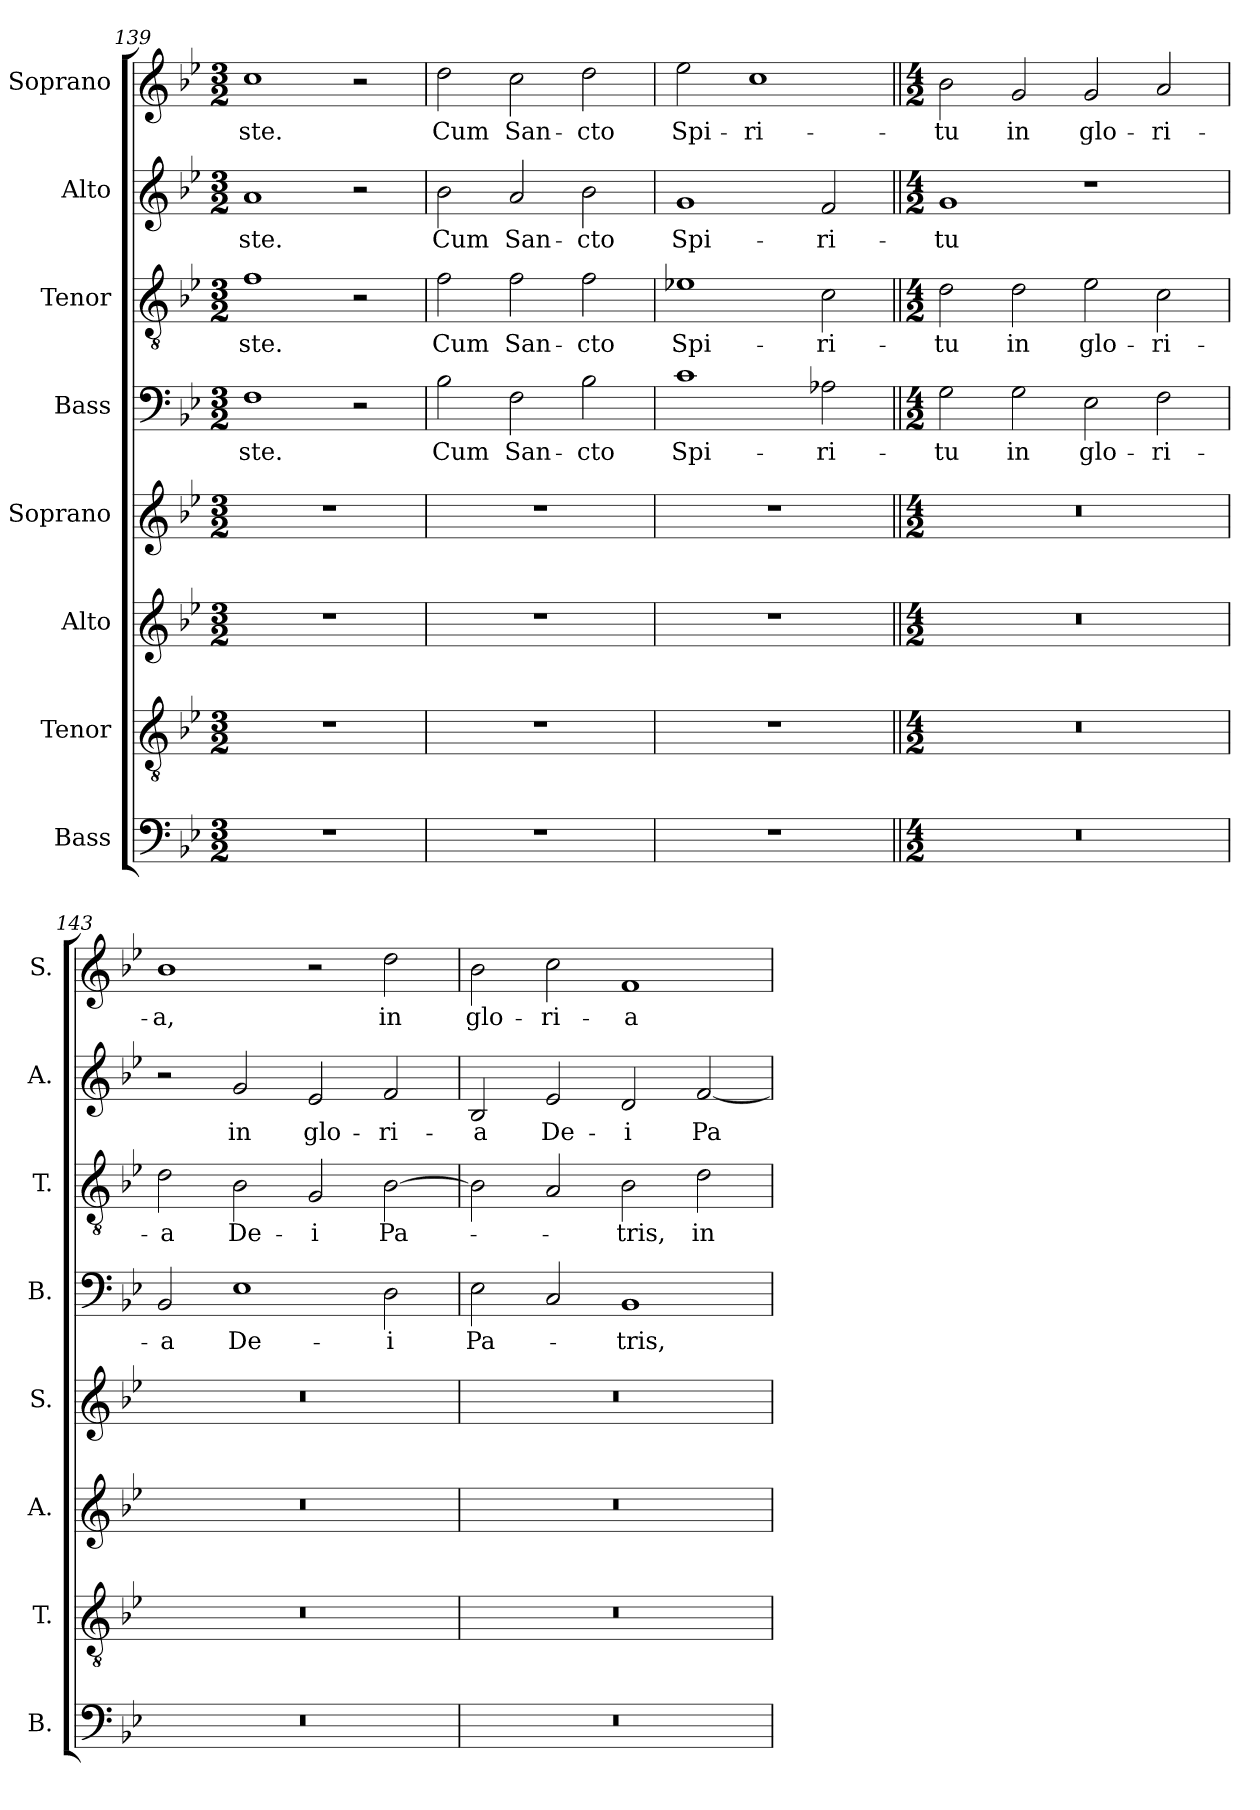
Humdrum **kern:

**kern	**kern	**kern	**kern	**kern	**text	**kern	**text	**kern	**text	**kern	**text
*part8	*part7	*part6	*part5	*part4	*part4	*part3	*part3	*part2	*part2	*part1	*part1
*staff8	*staff7	*staff6	*staff5	*staff4	*staff4	*staff3	*staff3	*staff2	*staff2	*staff1	*staff1
*I"Bass	*I"Tenor	*I"Alto	*I"Soprano	*I"Bass	*	*I"Tenor	*	*I"Alto	*	*I"Soprano	*
*I'B.	*I'T.	*I'A.	*I'S.	*I'B.	*	*I'T.	*	*I'A.	*	*I'S.	*
!!LO:LB:g=z
*clefF4	*clefGv2	*clefG2	*clefG2	*clefF4	*	*clefGv2	*	*clefG2	*	*clefG2	*
*	*ITrd7c12	*	*	*	*	*ITrd7c12	*	*	*	*	*
*k[b-e-]	*k[b-e-]	*k[b-e-]	*k[b-e-]	*k[b-e-]	*	*k[b-e-]	*	*k[b-e-]	*	*k[b-e-]	*
*B-:	*B-:	*B-:	*B-:	*B-:	*	*B-:	*	*B-:	*	*B-:	*
*M3/2	*M3/2	*M3/2	*M3/2	*M3/2	*	*M3/2	*	*M3/2	*	*M3/2	*
=139	=139	=139	=139	=139	=139	=139	=139	=139	=139	=139	=139
!LO:N:vis=1	!LO:N:vis=1	!LO:N:vis=1	!LO:N:vis=1	!	!	!	!	!	!	!	!
!	!	!	!	!	!LO:LY:b:color=#000000	!	!	!	!	!	!
!	!	!	!	!	!	!	!LO:LY:b:color=#000000	!	!	!	!
!	!	!	!	!	!	!	!	!	!LO:LY:b:color=#000000	!	!
!	!	!	!	!	!	!	!	!	!	!	!LO:LY:b:color=#000000
1.r	1.r	1.r	1.r	1Fi	-ste.	1Fi	-ste.	1ai	-ste.	1cci	-ste.
.	.	.	.	2r	.	2r	.	2r	.	2r	.
=140	=140	=140	=140	=140	=140	=140	=140	=140	=140	=140	=140
!LO:N:vis=1	!LO:N:vis=1	!LO:N:vis=1	!LO:N:vis=1	!	!	!	!	!	!	!	!
!	!	!	!	!	!LO:LY:b:color=#000000	!	!	!	!	!	!
!	!	!	!	!	!	!	!LO:LY:b:color=#000000	!	!	!	!
!	!	!	!	!	!	!	!	!	!LO:LY:b:color=#000000	!	!
!	!	!	!	!	!	!	!	!	!	!	!LO:LY:b:color=#000000
1.r	1.r	1.r	1.r	2B-i\	Cum	2Fi\	Cum	2b-i\	Cum	2ddi\	Cum
!	!	!	!	!	!LO:LY:b:color=#000000	!	!	!	!	!	!
!	!	!	!	!	!	!	!LO:LY:b:color=#000000	!	!	!	!
!	!	!	!	!	!	!	!	!	!LO:LY:b:color=#000000	!	!
!	!	!	!	!	!	!	!	!	!	!	!LO:LY:b:color=#000000
.	.	.	.	2Fi\	San-	2Fi\	San-	2ai/	San-	2cci\	San-
!	!	!	!	!	!LO:LY:b:color=#000000	!	!	!	!	!	!
!	!	!	!	!	!	!	!LO:LY:b:color=#000000	!	!	!	!
!	!	!	!	!	!	!	!	!	!LO:LY:b:color=#000000	!	!
!	!	!	!	!	!	!	!	!	!	!	!LO:LY:b:color=#000000
.	.	.	.	2B-i\	-cto	2Fi\	-cto	2b-i\	-cto	2ddi\	-cto
=141	=141	=141	=141	=141	=141	=141	=141	=141	=141	=141	=141
!LO:N:vis=1	!LO:N:vis=1	!LO:N:vis=1	!LO:N:vis=1	!	!	!	!	!	!	!	!
!	!	!	!	!	!LO:LY:b:color=#000000	!	!	!	!	!	!
!	!	!	!	!	!	!	!LO:LY:b:color=#000000	!	!	!	!
!	!	!	!	!	!	!	!	!	!LO:LY:b:color=#000000	!	!
!	!	!	!	!	!	!	!	!	!	!	!LO:LY:b:color=#000000
1.r	1.r	1.r	1.r	1ci	Spi-	1E-Xi	Spi-	1gi	Spi-	2ee-i\	Spi-
!	!	!	!	!	!	!	!	!	!	!	!LO:LY:b:color=#000000
.	.	.	.	.	.	.	.	.	.	1cci	-ri-
!	!	!	!	!	!LO:LY:b:color=#000000	!	!	!	!	!	!
!	!	!	!	!	!	!	!LO:LY:b:color=#000000	!	!	!	!
!	!	!	!	!	!	!	!	!	!LO:LY:b:color=#000000	!	!
.	.	.	.	2A-Xi\	-ri-	2Ci\	-ri-	2fi/	-ri-	.	.
=142||	=142||	=142||	=142||	=142||	=142||	=142||	=142||	=142||	=142||	=142||	=142||
*M4/2	*M4/2	*M4/2	*M4/2	*M4/2	*	*M4/2	*	*M4/2	*	*M4/2	*
!LO:N:vis=1	!LO:N:vis=1	!LO:N:vis=1	!LO:N:vis=1	!	!	!	!	!	!	!	!
!	!	!	!	!	!LO:LY:b:color=#000000	!	!	!	!	!	!
!	!	!	!	!	!	!	!LO:LY:b:color=#000000	!	!	!	!
!	!	!	!	!	!	!	!	!	!LO:LY:b:color=#000000	!	!
!	!	!	!	!	!	!	!	!	!	!	!LO:LY:b:color=#000000
0r	0r	0r	0r	2Gi\	-tu	2Di\	-tu	1gi	-tu	2b-i\	-tu
!	!	!	!	!	!LO:LY:b:color=#000000	!	!	!	!	!	!
!	!	!	!	!	!	!	!LO:LY:b:color=#000000	!	!	!	!
!	!	!	!	!	!	!	!	!	!	!	!LO:LY:b:color=#000000
.	.	.	.	2Gi\	in	2Di\	in	.	.	2gi/	in
!	!	!	!	!	!LO:LY:b:color=#000000	!	!	!	!	!	!
!	!	!	!	!	!	!	!LO:LY:b:color=#000000	!	!	!	!
!	!	!	!	!	!	!	!	!	!	!	!LO:LY:b:color=#000000
.	.	.	.	2E-i\	glo-	2E-i\	glo-	1r	.	2gi/	glo-
!	!	!	!	!	!LO:LY:b:color=#000000	!	!	!	!	!	!
!	!	!	!	!	!	!	!LO:LY:b:color=#000000	!	!	!	!
!	!	!	!	!	!	!	!	!	!	!	!LO:LY:b:color=#000000
.	.	.	.	2Fi\	-ri-	2Ci\	-ri-	.	.	2ai/	-ri-
=143	=143	=143	=143	=143	=143	=143	=143	=143	=143	=143	=143
!LO:N:vis=1	!LO:N:vis=1	!LO:N:vis=1	!LO:N:vis=1	!	!	!	!	!	!	!	!
!	!	!	!	!	!LO:LY:b:color=#000000	!	!	!	!	!	!
!	!	!	!	!	!	!	!LO:LY:b:color=#000000	!	!	!	!
!	!	!	!	!	!	!	!	!	!	!	!LO:LY:b:color=#000000
0r	0r	0r	0r	2BB-i/	-a	2Di\	-a	2r	.	1b-i	-a,
!	!	!	!	!	!LO:LY:b:color=#000000	!	!	!	!	!	!
!	!	!	!	!	!	!	!LO:LY:b:color=#000000	!	!	!	!
!	!	!	!	!	!	!	!	!	!LO:LY:b:color=#000000	!	!
.	.	.	.	1E-i	De-	2BB-i\	De-	2gi/	in	.	.
!	!	!	!	!	!	!	!LO:LY:b:color=#000000	!	!	!	!
!	!	!	!	!	!	!	!	!	!LO:LY:b:color=#000000	!	!
.	.	.	.	.	.	2GGi/	-i	2e-i/	glo-	2r	.
!	!	!	!	!	!LO:LY:b:color=#000000	!	!	!	!	!	!
!	!	!	!	!	!	!	!LO:LY:b:color=#000000	!	!	!	!
!	!	!	!	!	!	!	!	!	!LO:LY:b:color=#000000	!	!
!	!	!	!	!	!	!	!	!	!	!	!LO:LY:b:color=#000000
.	.	.	.	2Di\	-i	[2BB-i\	Pa-	2fi/	-ri-	2ddi\	in
=144	=144	=144	=144	=144	=144	=144	=144	=144	=144	=144	=144
!LO:N:vis=1	!LO:N:vis=1	!LO:N:vis=1	!LO:N:vis=1	!	!	!	!	!	!	!	!
!	!	!	!	!	!LO:LY:b:color=#000000	!	!	!	!	!	!
!	!	!	!	!	!	!	!	!	!LO:LY:b:color=#000000	!	!
!	!	!	!	!	!	!	!	!	!	!	!LO:LY:b:color=#000000
0r	0r	0r	0r	2E-i\	Pa-	2BB-i\]	.	2B-i/	-a	2b-i\	glo-
!	!	!	!	!	!	!	!	!	!LO:LY:b:color=#000000	!	!
!	!	!	!	!	!	!	!	!	!	!	!LO:LY:b:color=#000000
.	.	.	.	2Ci/	.	2AAi/	.	2e-i/	De-	2cci\	-ri-
!	!	!	!	!	!LO:LY:b:color=#000000	!	!	!	!	!	!
!	!	!	!	!	!	!	!LO:LY:b:color=#000000	!	!	!	!
!	!	!	!	!	!	!	!	!	!LO:LY:b:color=#000000	!	!
!	!	!	!	!	!	!	!	!	!	!	!LO:LY:b:color=#000000
.	.	.	.	1BB-i	-tris,	2BB-i\	-tris,	2di/	-i	1fi	-a
!	!	!	!	!	!	!	!LO:LY:b:color=#000000	!	!	!	!
!	!	!	!	!	!	!	!	!	!LO:LY:b:color=#000000	!	!
.	.	.	.	.	.	2Di\	in	[2fi/	Pa-	.	.
=	=	=	=	=	=	=	=	=	=	=	=
*-	*-	*-	*-	*-	*-	*-	*-	*-	*-	*-	*-
